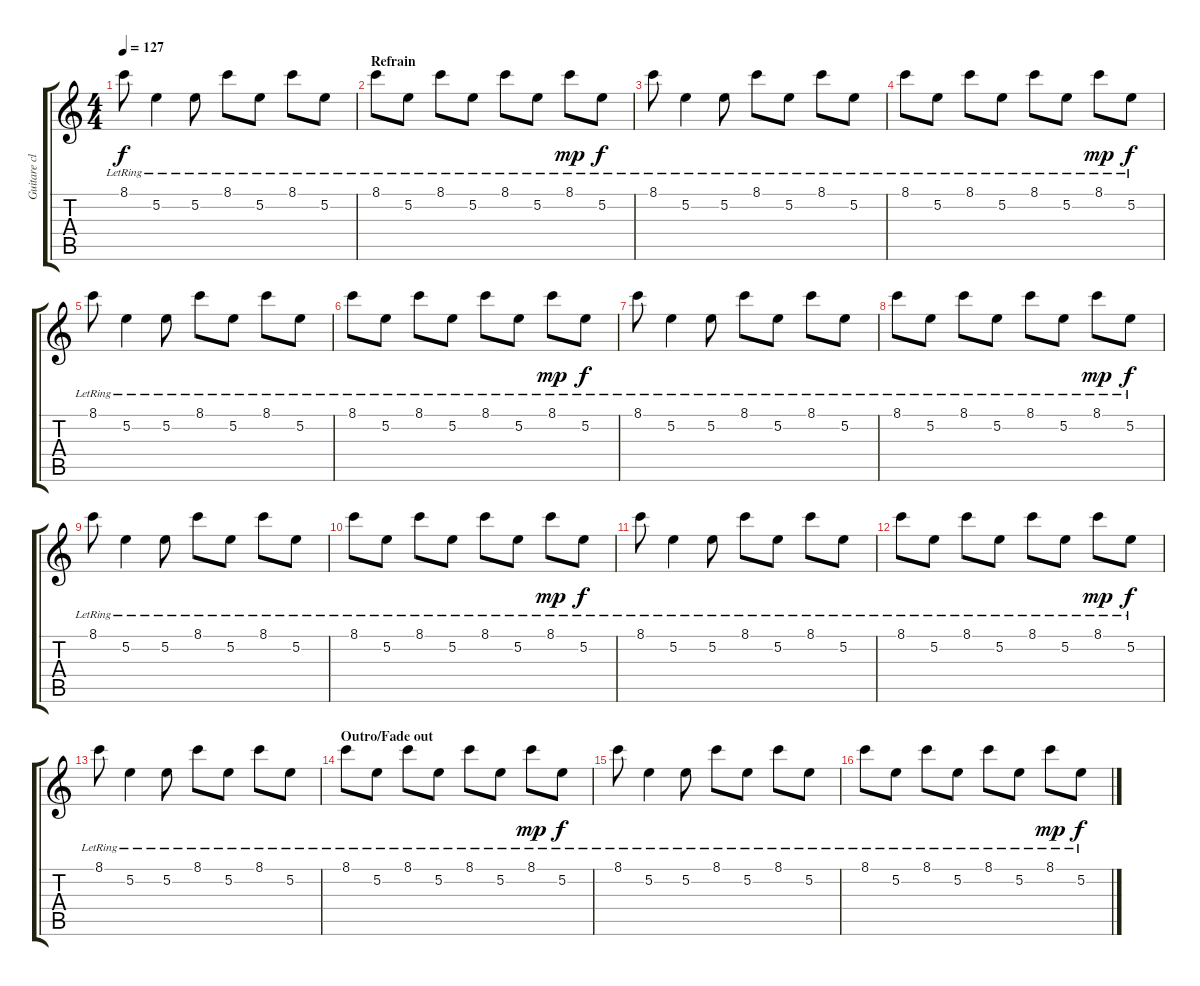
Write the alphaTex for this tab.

\track ("Guitare clean" "Guitare cl") {instrument electricguitarjazz}
\staff {score tabs}
\tuning (E4 B3 G3 D3 A2 E2) {hide}
\ts (4 4)
\tempo 127
\clef g2
\ks c
8.1{lr}.8{dy f} 5.2{lr}.4 5.2{lr}.8 8.1{lr}.8 5.2{lr}.8 8.1{lr}.8 5.2{lr}.8 |
\section ("" "Refrain")
8.1{lr}.8 5.2{lr}.8 8.1{lr}.8 5.2{lr}.8 8.1{lr}.8 5.2{lr}.8 8.1{lr}.8{dy mp} 5.2{lr}.8{dy f} |
8.1{lr}.8 5.2{lr}.4 5.2{lr}.8 8.1{lr}.8 5.2{lr}.8 8.1{lr}.8 5.2{lr}.8 |
8.1{lr}.8 5.2{lr}.8 8.1{lr}.8 5.2{lr}.8 8.1{lr}.8 5.2{lr}.8 8.1{lr}.8{dy mp} 5.2{lr}.8{dy f} |
8.1{lr}.8 5.2{lr}.4 5.2{lr}.8 8.1{lr}.8 5.2{lr}.8 8.1{lr}.8 5.2{lr}.8 |
8.1{lr}.8 5.2{lr}.8 8.1{lr}.8 5.2{lr}.8 8.1{lr}.8 5.2{lr}.8 8.1{lr}.8{dy mp} 5.2{lr}.8{dy f} |
8.1{lr}.8 5.2{lr}.4 5.2{lr}.8 8.1{lr}.8 5.2{lr}.8 8.1{lr}.8 5.2{lr}.8 |
8.1{lr}.8 5.2{lr}.8 8.1{lr}.8 5.2{lr}.8 8.1{lr}.8 5.2{lr}.8 8.1{lr}.8{dy mp} 5.2{lr}.8{dy f} |
8.1{lr}.8 5.2{lr}.4 5.2{lr}.8 8.1{lr}.8 5.2{lr}.8 8.1{lr}.8 5.2{lr}.8 |
8.1{lr}.8 5.2{lr}.8 8.1{lr}.8 5.2{lr}.8 8.1{lr}.8 5.2{lr}.8 8.1{lr}.8{dy mp} 5.2{lr}.8{dy f} |
8.1{lr}.8 5.2{lr}.4 5.2{lr}.8 8.1{lr}.8 5.2{lr}.8 8.1{lr}.8 5.2{lr}.8 |
8.1{lr}.8 5.2{lr}.8 8.1{lr}.8 5.2{lr}.8 8.1{lr}.8 5.2{lr}.8 8.1{lr}.8{dy mp} 5.2{lr}.8{dy f} |
8.1{lr}.8 5.2{lr}.4 5.2{lr}.8 8.1{lr}.8 5.2{lr}.8 8.1{lr}.8 5.2{lr}.8 |
\section ("" "Outro/Fade out")
8.1{lr}.8 5.2{lr}.8 8.1{lr}.8 5.2{lr}.8 8.1{lr}.8 5.2{lr}.8 8.1{lr}.8{dy mp} 5.2{lr}.8{dy f} |
8.1{lr}.8 5.2{lr}.4 5.2{lr}.8 8.1{lr}.8 5.2{lr}.8 8.1{lr}.8 5.2{lr}.8 |
8.1{lr}.8 5.2{lr}.8 8.1{lr}.8 5.2{lr}.8 8.1{lr}.8 5.2{lr}.8 8.1{lr}.8{dy mp} 5.2{lr}.8{dy f}
